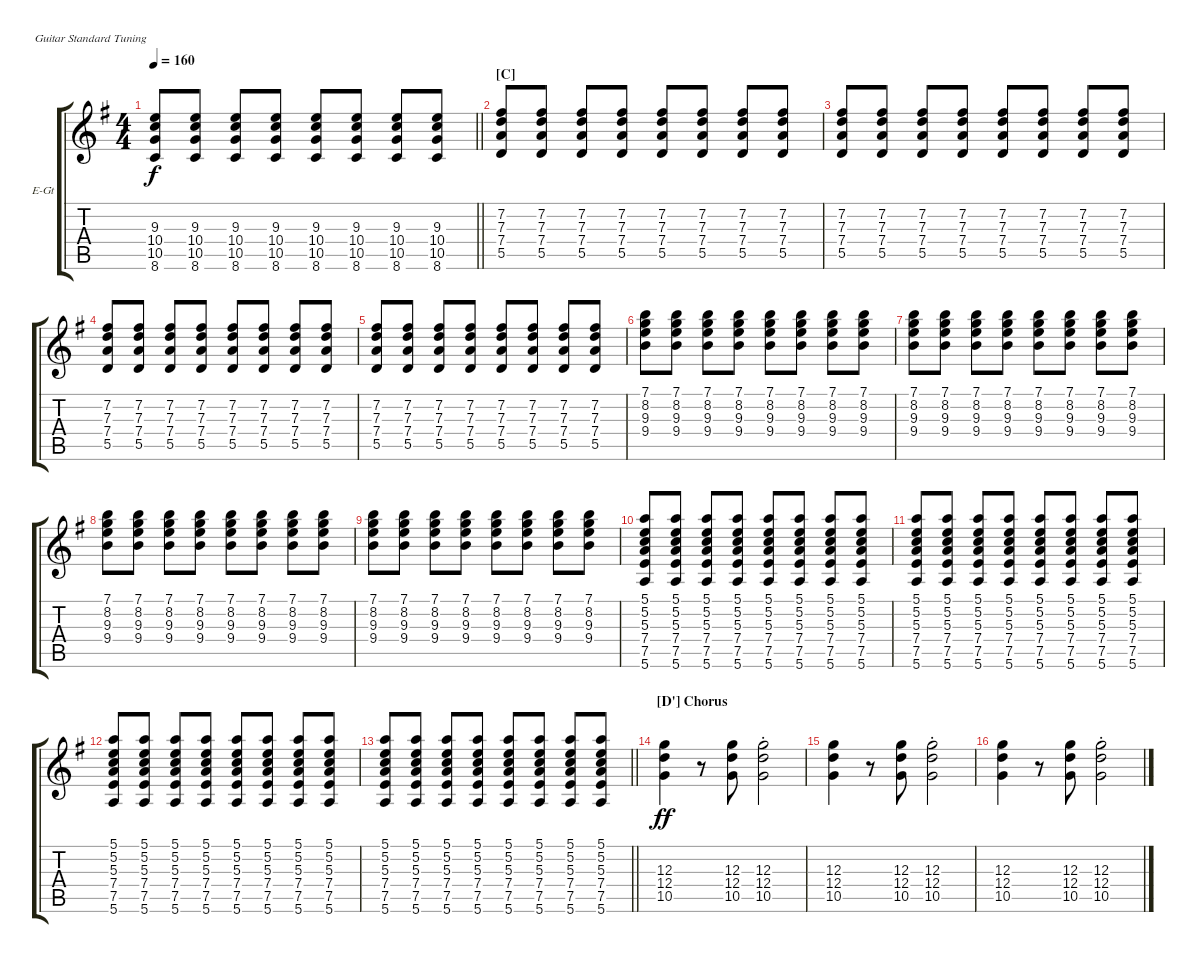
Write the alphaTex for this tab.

\bracketExtendMode groupsimilarinstruments
\firstSystemTrackNameOrientation horizontal
\otherSystemsTrackNameOrientation horizontal
\track ("Nick Valensi" "E-Gt") {instrument overdrivenguitar}
\staff {score tabs}
\tuning (E4 B3 G3 D3 A2 E2)
\ts (4 4)
\tempo 160
\clef g2
\barLineRight lightlight
\ks g
(9.3 10.4 10.5 8.6).8{dy f} (9.3 10.4 10.5 8.6).8 (9.3 10.4 10.5 8.6).8 (9.3 10.4 10.5 8.6).8 (9.3 10.4 10.5 8.6).8 (9.3 10.4 10.5 8.6).8 (9.3 10.4 10.5 8.6).8 (9.3 10.4 10.5 8.6).8 |
\section ("C" "")
(7.3 7.4 5.5 7.2).8 (7.3 7.4 5.5 7.2).8 (7.3 7.4 5.5 7.2).8 (7.3 7.4 5.5 7.2).8 (7.3 7.4 5.5 7.2).8 (7.3 7.4 5.5 7.2).8 (7.3 7.4 5.5 7.2).8 (7.3 7.4 5.5 7.2).8 |
(7.3 7.4 5.5 7.2).8 (7.3 7.4 5.5 7.2).8 (7.3 7.4 5.5 7.2).8 (7.3 7.4 5.5 7.2).8 (7.3 7.4 5.5 7.2).8 (7.3 7.4 5.5 7.2).8 (7.3 7.4 5.5 7.2).8 (7.3 7.4 5.5 7.2).8 |
(7.3 7.4 5.5 7.2).8 (7.3 7.4 5.5 7.2).8 (7.3 7.4 5.5 7.2).8 (7.3 7.4 5.5 7.2).8 (7.3 7.4 5.5 7.2).8 (7.3 7.4 5.5 7.2).8 (7.3 7.4 5.5 7.2).8 (7.3 7.4 5.5 7.2).8 |
(7.3 7.4 5.5 7.2).8 (7.3 7.4 5.5 7.2).8 (7.3 7.4 5.5 7.2).8 (7.3 7.4 5.5 7.2).8 (7.3 7.4 5.5 7.2).8 (7.3 7.4 5.5 7.2).8 (7.3 7.4 5.5 7.2).8 (7.3 7.4 5.5 7.2).8 |
(8.2 9.3 9.4 7.1).8 (8.2 9.3 9.4 7.1).8 (8.2 9.3 9.4 7.1).8 (8.2 9.3 9.4 7.1).8 (8.2 9.3 9.4 7.1).8 (8.2 9.3 9.4 7.1).8 (8.2 9.3 9.4 7.1).8 (8.2 9.3 9.4 7.1).8 |
(8.2 9.3 9.4 7.1).8 (8.2 9.3 9.4 7.1).8 (8.2 9.3 9.4 7.1).8 (8.2 9.3 9.4 7.1).8 (8.2 9.3 9.4 7.1).8 (8.2 9.3 9.4 7.1).8 (8.2 9.3 9.4 7.1).8 (8.2 9.3 9.4 7.1).8 |
(8.2 9.3 9.4 7.1).8 (8.2 9.3 9.4 7.1).8 (8.2 9.3 9.4 7.1).8 (8.2 9.3 9.4 7.1).8 (8.2 9.3 9.4 7.1).8 (8.2 9.3 9.4 7.1).8 (8.2 9.3 9.4 7.1).8 (8.2 9.3 9.4 7.1).8 |
(8.2 9.3 9.4 7.1).8 (8.2 9.3 9.4 7.1).8 (8.2 9.3 9.4 7.1).8 (8.2 9.3 9.4 7.1).8 (8.2 9.3 9.4 7.1).8 (8.2 9.3 9.4 7.1).8 (8.2 9.3 9.4 7.1).8 (8.2 9.3 9.4 7.1).8 |
(5.3 7.4 5.1 5.2 5.6 7.5).8 (5.3 7.4 5.1 5.2 7.5 5.6).8 (5.3 7.4 5.1 5.2 7.5 5.6).8 (5.3 7.4 5.1 5.2 7.5 5.6).8 (5.3 7.4 5.1 5.2 7.5 5.6).8 (5.3 7.4 5.1 5.2 7.5 5.6).8 (5.3 7.4 5.1 5.2 7.5 5.6).8 (5.3 7.4 5.1 5.2 7.5 5.6).8 |
(5.3 7.4 5.1 5.2 5.6 7.5).8 (5.3 7.4 5.1 5.2 7.5 5.6).8 (5.3 7.4 5.1 5.2 7.5 5.6).8 (5.3 7.4 5.1 5.2 7.5 5.6).8 (5.3 7.4 5.1 5.2 7.5 5.6).8 (5.3 7.4 5.1 5.2 7.5 5.6).8 (5.3 7.4 5.1 5.2 7.5 5.6).8 (5.3 7.4 5.1 5.2 7.5 5.6).8 |
(5.3 7.4 5.1 5.2 5.6 7.5).8 (5.3 7.4 5.1 5.2 7.5 5.6).8 (5.3 7.4 5.1 5.2 7.5 5.6).8 (5.3 7.4 5.1 5.2 7.5 5.6).8 (5.3 7.4 5.1 5.2 7.5 5.6).8 (5.3 7.4 5.1 5.2 7.5 5.6).8 (5.3 7.4 5.1 5.2 7.5 5.6).8 (5.3 7.4 5.1 5.2 7.5 5.6).8 |
\barLineRight lightlight
(5.3 7.4 5.1 5.2 5.6 7.5).8 (5.3 7.4 5.1 5.2 7.5 5.6).8 (5.3 7.4 5.1 5.2 7.5 5.6).8 (5.3 7.4 5.1 5.2 7.5 5.6).8 (5.3 7.4 5.1 5.2 7.5 5.6).8 (5.3 7.4 5.1 5.2 7.5 5.6).8 (5.3 7.4 5.1 5.2 7.5 5.6).8 (5.3 7.4 5.1 5.2 7.5 5.6).8 |
\section ("D'" "Chorus")
(12.3 12.4 10.5).4{dy ff} r.8 (12.3 12.4 10.5).8 (12.3{st} 12.4{st} 10.5{st}).2 |
(12.3 12.4 10.5).4 r.8 (12.3 12.4 10.5).8 (12.3{st} 12.4{st} 10.5{st}).2 |
(12.3 12.4 10.5).4 r.8 (12.3 12.4 10.5).8 (12.3{st} 12.4{st} 10.5{st}).2
